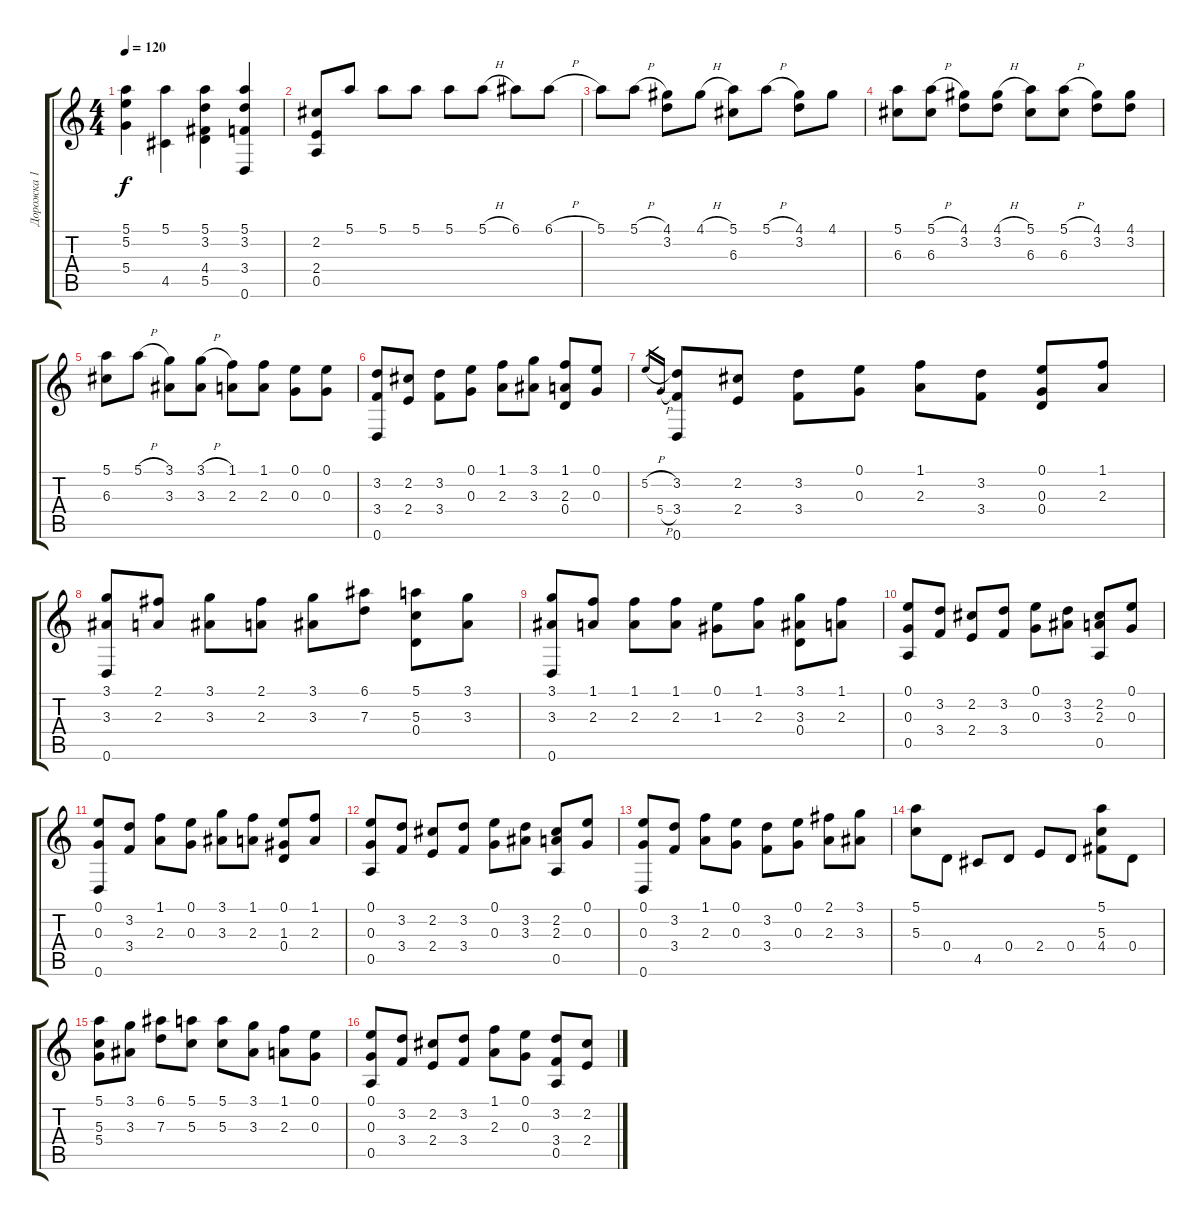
\track ("Дорожка 1" "Дорожка 1") {instrument acousticguitarnylon}
\staff {score tabs}
\tuning (E4 B3 G3 D3 A2 D2) {hide}
\ts (4 4)
\tempo 120
\clef g2
\ks c
(5.1 5.2 5.4).4{dy f} (5.1 4.5).4 (5.1 3.2 4.4 5.5).4 (5.1 3.2 3.4 0.6).4 |
(2.2 2.4 0.5).8 5.1.8 5.1.8 5.1.8 5.1.8 5.1{h}.8 6.1.8 6.1{h}.8 |
5.1.8 5.1{h}.8 (4.1 3.2).8 4.1{h}.8 (5.1 6.3).8 5.1{h}.8 (4.1 3.2).8 4.1.8 |
(5.1 6.3).8 (5.1{h} 6.3).8 (4.1 3.2).8 (4.1{h} 3.2).8 (5.1 6.3).8 (5.1{h} 6.3).8 (4.1 3.2).8 (4.1 3.2).8 |
(5.1 6.3).8 5.1{h}.8 (3.1 3.3).8 (3.1{h} 3.3).8 (1.1 2.3).8 (1.1 2.3).8 (0.1 0.3).8 (0.1 0.3).8 |
(3.2 3.4 0.6).8 (2.2 2.4).8 (3.2 3.4).8 (0.1 0.3).8 (1.1 2.3).8 (3.1 3.3).8 (1.1 2.3 0.4).8 (0.1 0.3).8 |
5.2{h}.16{gr} 5.4{h}.16{gr} (3.2 3.4 0.6).8 (2.2 2.4).8 (3.2 3.4).8 (0.1 0.3).8 (1.1 2.3).8 (3.2 3.4).8 (0.1 0.3 0.4).8 (1.1 2.3).8 |
(3.1 3.3 0.6).8 (2.1 2.3).8 (3.1 3.3).8 (2.1 2.3).8 (3.1 3.3).8 (6.1 7.3).8 (5.1 5.3 0.4).8 (3.1 3.3).8 |
(3.1 3.3 0.6).8 (1.1 2.3).8 (1.1 2.3).8 (1.1 2.3).8 (0.1 1.3).8 (1.1 2.3).8 (3.1 3.3 0.4).8 (1.1 2.3).8 |
(0.1 0.3 0.5).8 (3.2 3.4).8 (2.2 2.4).8 (3.2 3.4).8 (0.1 0.3).8 (3.2 3.3).8 (2.2 2.3 0.5).8 (0.1 0.3).8 |
(0.1 0.3 0.6).8 (3.2 3.4).8 (1.1 2.3).8 (0.1 0.3).8 (3.1 3.3).8 (1.1 2.3).8 (0.1 1.3 0.4).8 (1.1 2.3).8 |
(0.1 0.3 0.5).8 (3.2 3.4).8 (2.2 2.4).8 (3.2 3.4).8 (0.1 0.3).8 (3.2 3.3).8 (2.2 2.3 0.5).8 (0.1 0.3).8 |
(0.1 0.3 0.6).8 (3.2 3.4).8 (1.1 2.3).8 (0.1 0.3).8 (3.2 3.4).8 (0.1 0.3).8 (2.1 2.3).8 (3.1 3.3).8 |
(5.1 5.3).8 0.4.8 4.5.8 0.4.8 2.4.8 0.4.8 (5.1 5.3 4.4).8 0.4.8 |
(5.1 5.3 5.4).8 (3.1 3.3).8 (6.1 7.3).8 (5.1 5.3).8 (5.1 5.3).8 (3.1 3.3).8 (1.1 2.3).8 (0.1 0.3).8 |
(0.1 0.3 0.5).8 (3.2 3.4).8 (2.2 2.4).8 (3.2 3.4).8 (1.1 2.3).8 (0.1 0.3).8 (3.2 3.4 0.5).8 (2.2 2.4).8
